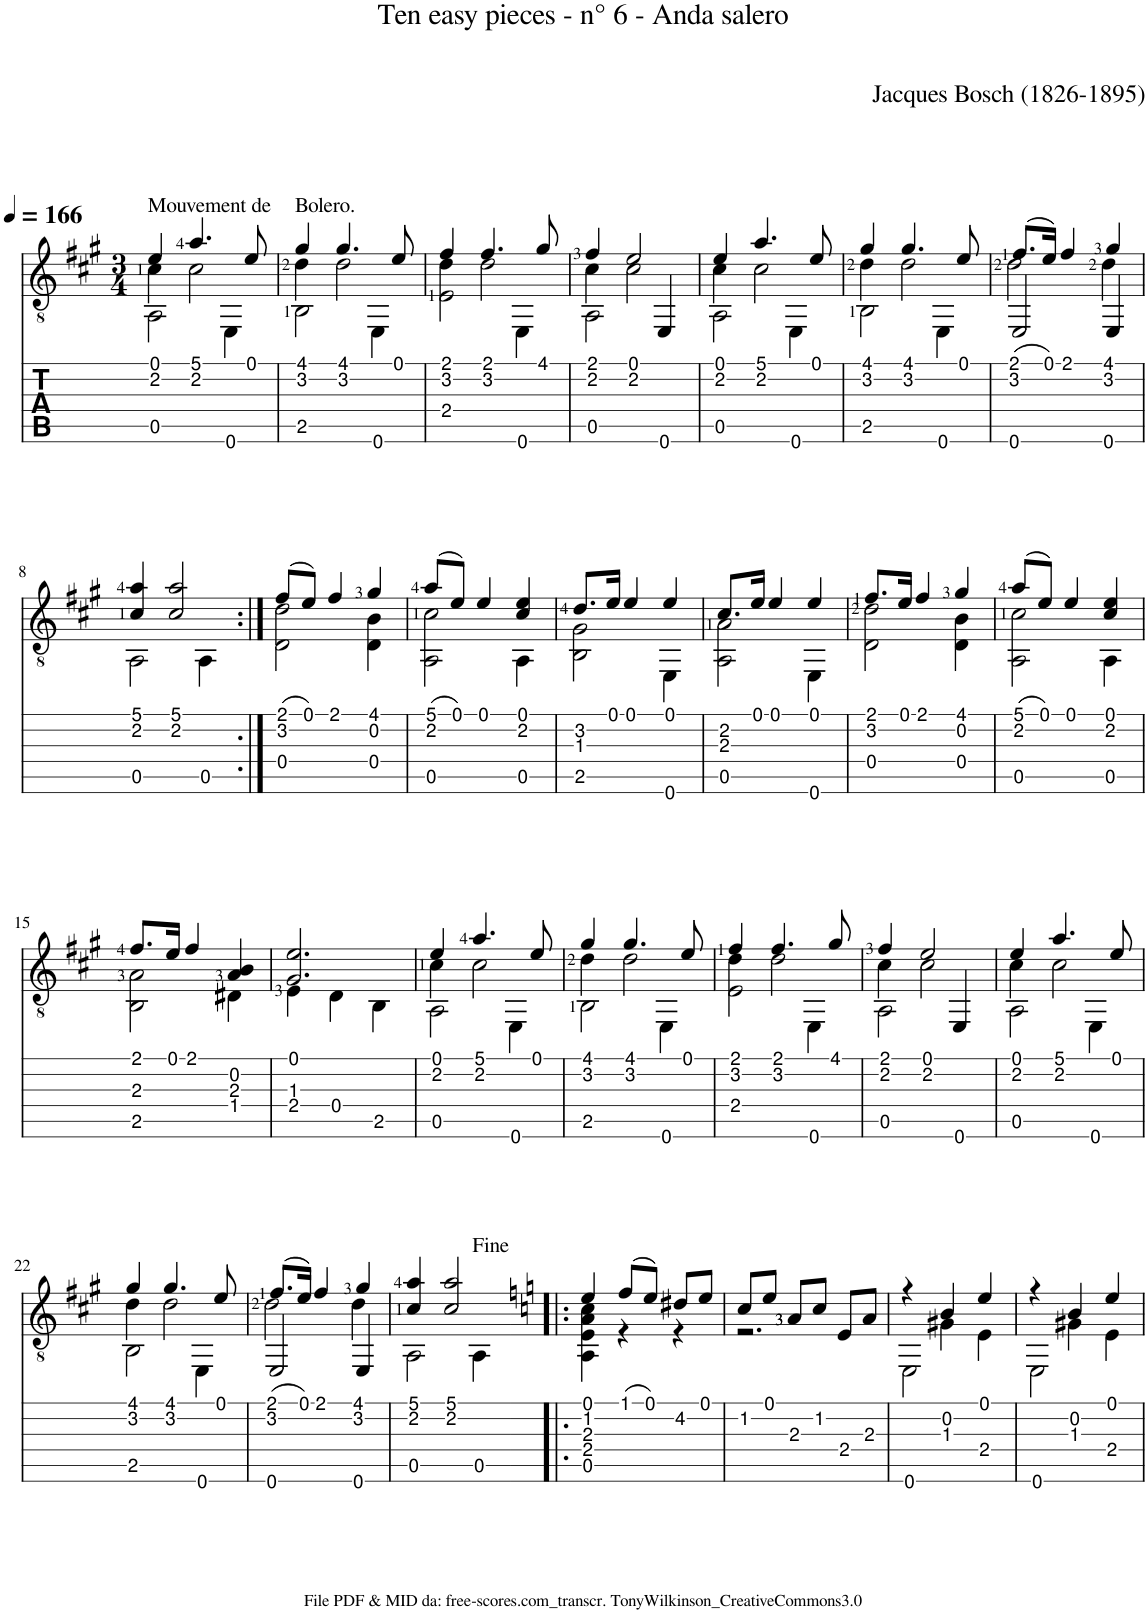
**kern	**kern
*part1	*part1
*staff2	*staff1
*I"Guitar	*
*I'Guit.	*
*stria6	*
*	*clefGv2
*k[f#c#g#]	*k[f#c#g#]
*M3/4	*M3/4
*MM166	*MM166
=1	=1
*^	*^
*	*^	*	*^
!	!	!	!LO:TX:a:t=Mouvement de	!	!
4e	4c#	2AA	4e/	4c#\	2AA\
4.a	2c#	.	4.a/	2c#\	.
.	.	4EE	.	.	4EE\
8e	.	.	8e/	.	.
=2	=2	=2	=2	=2	=2
!	!	!	!LO:TX:a:t=Bolero.	!	!
4g#	4d	2BB	4g#/	4d\	2BB\
4.g#	2d	.	4.g#/	2d\	.
.	.	4EE	.	.	4EE\
8e	.	.	8e/	.	.
=3	=3	=3	=3	=3	=3
4f#	4d	2E	4f#/	4d\	2E\
4.f#	2d	.	4.f#/	2d\	.
.	.	4EE	.	.	4EE\
8g#	.	.	8g#/	.	.
=4	=4	=4	=4	=4	=4
4f#	4c#	2AA	4f#/	4c#\	2AA\
2e	2c#	.	2e/	2c#\	.
.	.	4EE	.	.	4EE/
=5	=5	=5	=5	=5	=5
4e	4c#	2AA	4e/	4c#\	2AA\
4.a	2c#	.	4.a/	2c#\	.
.	.	4EE	.	.	4EE\
8e	.	.	8e/	.	.
=6	=6	=6	=6	=6	=6
4g#	4d	2BB	4g#/	4d\	2BB\
4.g#	2d	.	4.g#/	2d\	.
.	.	4EE	.	.	4EE\
8e	.	.	8e/	.	.
=7	=7	=7	=7	=7	=7
8.f#L	2d	2EE	(8.f#/L	2d\	2EE/
16eJk	.	.	16e/Jk)	.	.
4f#	.	.	4f#/	.	.
4g#	4d	4EE	4g#/	4d\	4EE/
*	*v	*v	*	*	*
*	*	*	*v	*v
!!LO:LB:g=z
=8	=8	=8	=8
4c# 4a	2AA	4c#/ 4a/	2AA\
2c# 2a	.	2c#/ 2a/	.
.	4AA	.	4AA\
=9:|!	=9:|!	=9:|!	=9:|!
*	*^	*	*^
8f#L	2d	2D	(8f#/L	2d\	2D\
8eJ	.	.	8e/J)	.	.
4f#	.	.	4f#/	.	.
4g#	4B	4D	4g#/	4B\	4D\
*	*v	*v	*	*	*
*	*	*	*v	*v
=10	=10	=10	=10
8aL	2AA 2c#	(8a/L	2AA\ 2c#\
8eJ	.	8e/J)	.
4e	.	4e/	.
4c# 4e	4AA	4c#/ 4e/	4AA\
=11	=11	=11	=11
8.dL	2BB 2G#	8.d/L	2BB\ 2G#\
16eJk	.	16e/Jk	.
4e	.	4e/	.
4e	4EE	4e/	4EE\
=12	=12	=12	=12
8.c#L	2AA 2A	8.c#/L	2AA\ 2A\
16eJk	.	16e/Jk	.
4e	.	4e/	.
4e	4EE	4e/	4EE\
=13	=13	=13	=13
8.f#L	2D 2d	8.f#/L	2D\ 2d\
16eJk	.	16e/Jk	.
4f#	.	4f#/	.
4g#	4D 4B	4g#/	4D\ 4B\
=14	=14	=14	=14
8aL	2AA 2c#	(8a/L	2AA\ 2c#\
8eJ	.	8e/J)	.
4e	.	4e/	.
4c# 4e	4AA	4c#/ 4e/	4AA\
!!LO:LB:g=z	!!
=15	=15	=15	=15
8.f#L	2BB 2A	8.f#/L	2BB\ 2A\
16eJk	.	16e/Jk	.
4f#	.	4f#/	.
4A 4B	4D#	4A/ 4B/	4D#X\
=16	=16	=16	=16
2.G# 2.e	4E	2.G#/ 2.e/	4E\
.	4D	.	4D\
.	4BB	.	4BB\
=17	=17	=17	=17
*	*^	*	*^
4e	4c#	2AA	4e/	4c#\	2AA\
4.a	2c#	.	4.a/	2c#\	.
.	.	4EE	.	.	4EE\
8e	.	.	8e/	.	.
=18	=18	=18	=18	=18	=18
4g#	4d	2BB	4g#/	4d\	2BB\
4.g#	2d	.	4.g#/	2d\	.
.	.	4EE	.	.	4EE\
8e	.	.	8e/	.	.
=19	=19	=19	=19	=19	=19
4f#	4d	2E	4f#/	4d\	2E\
4.f#	2d	.	4.f#/	2d\	.
.	.	4EE	.	.	4EE\
8g#	.	.	8g#/	.	.
=20	=20	=20	=20	=20	=20
4f#	4c#	2AA	4f#/	4c#\	2AA\
2e	2c#	.	2e/	2c#\	.
.	.	4EE	.	.	4EE/
=21	=21	=21	=21	=21	=21
4e	4c#	2AA	4e/	4c#\	2AA\
4.a	2c#	.	4.a/	2c#\	.
.	.	4EE	.	.	4EE\
8e	.	.	8e/	.	.
!!LO:LB:g=z	!!	!!
=22	=22	=22	=22	=22	=22
4g#	4d	2BB	4g#/	4d\	2BB\
4.g#	2d	.	4.g#/	2d\	.
.	.	4EE	.	.	4EE\
8e	.	.	8e/	.	.
=23	=23	=23	=23	=23	=23
8.f#L	2d	2EE	(8.f#/L	2d\	2EE/
16eJk	.	.	16e/Jk)	.	.
4f#	.	.	4f#/	.	.
4g#	4d	4EE	4g#/	4d\	4EE/
*	*v	*v	*	*	*
*	*	*	*v	*v
=24	=24	=24	=24
4c# 4a	2AA	4c#/ 4a/	2AA\
2c# 2a	.	2c#/ 2a/	.
.	4AA	.	4AA\
=25!|:	=25!|:	=25!|:	=25!|:
*k[]	*	*k[]	*
4e	4AA 4E 4A 4c	4e/	4AA\ 4E\ 4A\ 4c\
8fL	4r	(8f/L	4r
8eJ	.	8e/J)	.
8d#L	4r	8d#X/L	4r
8eJ	.	8e/J	.
=26	=26	=26	=26
8cL	2.r	8c/L	2.r
8eJ	.	8e/J	.
8AL	.	8A/L	.
8cJ	.	8c/J	.
8EL	.	8E/L	.
8AJ	.	8A/J	.
=27	=27	=27	=27
*	*^	*	*^
4r	4ryy	2EE	4r	4ryy	2EE\
4B	4G#	.	4B/	4G#X\	.
4e	4E	4ryy	4e/	4E\	4ryy
=28	=28	=28	=28	=28	=28
4r	4ryy	2EE	4r	4ryy	2EE\
4B	4G#X	.	4B/	4G#X\	.
4e	4E	4ryy	4e/	4E\	4ryy
*v	*v	*v	*	*	*
*	*v	*v	*v
=	=
*-	*-
